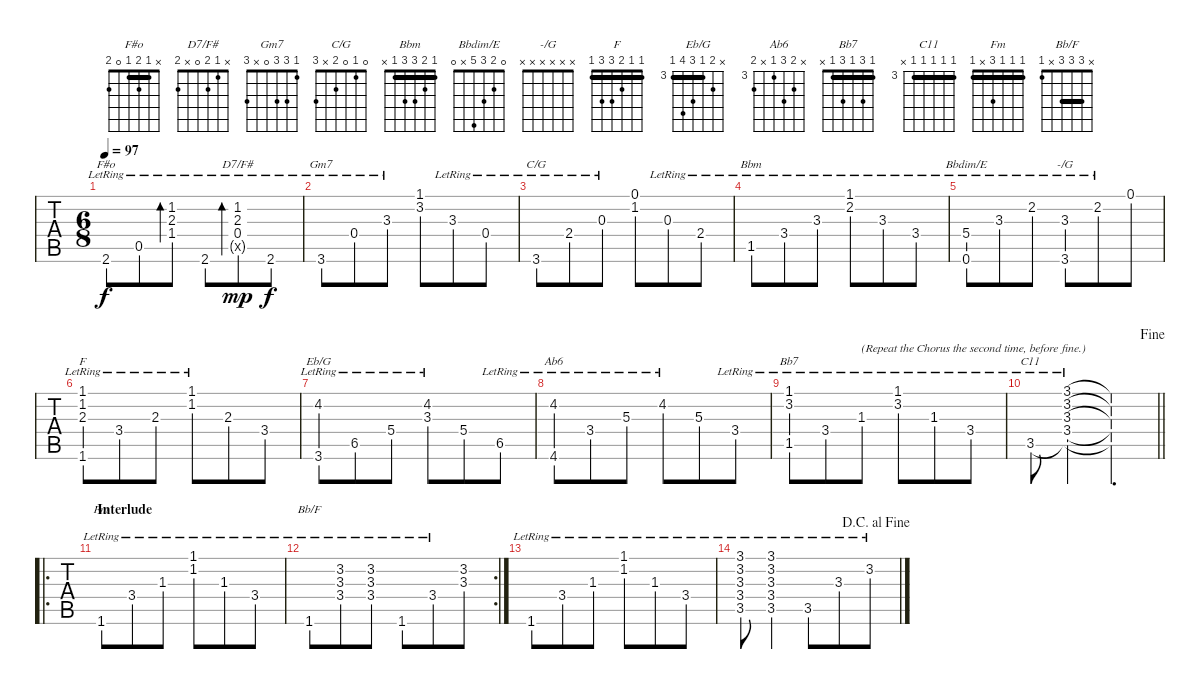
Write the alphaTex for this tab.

\track "" {instrument acousticguitarsteel}
\staff {tabs}
\tuning (E4 B3 G3 D3 A2 E2) {hide}
\chord ("F#o" x 1 2 1 0 2) {barre 1}
\chord ("D7/F#" x 1 2 0 x 2)
\chord ("Gm7" 1 3 3 0 x 3)
\chord ("C/G" 0 1 0 2 x 3)
\chord ("Bbm" 1 2 3 3 1 x) {barre 1}
\chord ("Bbdim/E" 0 2 3 5 x 0)
\chord ("-/G" x x x x x x)
\chord ("F" 1 1 2 3 3 1) {barre 1}
\chord ("Eb/G" x 4 3 5 6 3) {firstfret 3 barre 3}
\chord ("Ab6" x 4 5 3 x 4) {firstfret 3}
\chord ("Bb7" 1 3 1 3 1 x) {barre 1}
\chord ("C11" 3 3 3 3 3 x) {firstfret 3 barre 3}
\chord ("Fm" 1 1 1 3 x 1) {barre 1}
\chord ("Bb/F" x 3 3 3 x 1) {barre 3}
\ts (6 8)
\tempo 97
\clef g2
\ks f
2.6{lr}.8{ch "F#o" dy f} 0.5{lr}.8 (1.2{lr} 2.3{lr} 1.4{lr}).8{bd 60} 2.6{lr}.8 (1.2 2.3 0.4{lr} 0.5{g x}).8{bd 60 ch "D7/F#" dy mp} 2.6{lr}.8{dy f} |
3.6{lr}.8{ch "Gm7"} 0.4{lr}.8 3.3{lr}.8 (1.1 3.2).8 3.3{lr}.8 0.4{lr}.8 |
3.6{lr}.8{ch "C/G"} 2.4{lr}.8 0.3{lr}.8 (0.1 1.2).8 0.3{lr}.8 2.4{lr}.8 |
1.5{lr}.8{ch "Bbm"} 3.4{lr}.8 3.3{lr}.8 (1.1 2.2{lr}).8 3.3{lr}.8 3.4{lr}.8 |
(5.4{lr} 0.6{lr}).8{ch "Bbdim/E"} 3.3{lr}.8 2.2{lr}.8 (3.3 3.6{lr lf 1}).8{ch "-/G"} 2.2{lr}.8 0.1.8 |
(1.1{lr} 1.2{lr} 2.3{lr} 1.6{lr}).8{ch "F"} 3.4{lr}.8 2.3{lr}.8 (1.1 1.2{lr}).8 2.3.8 3.4.8 |
(4.2{lr} 3.6{lr}).8{ch "Eb/G"} 6.5{lr}.8 5.4{lr}.8 (4.2{lr} 3.3).8 5.4.8 6.5{lr}.8 |
(4.2{lr} 4.6{lr}).8{ch "Ab6"} 3.4{lr}.8 5.3{lr}.8 4.2{lr}.8 5.3.8 3.4{lr}.8 |
(1.1{lr} 3.2{lr} 1.5{lr}).8{ch "Bb7"} 3.4{lr}.8 1.3{lr}.8{txt "(Repeat the Chorus the second time, before fine.)"} (1.1{lr} 3.2{lr}).8 1.3{lr}.8 3.4{lr}.8 |
\jump fine
\barLineRight lightlight
3.5{lr}.8{ch "C11"} (3.1{lr} 3.2{lr} 3.3{lr} 3.4{lr} 3.5{t}).4 (3.1{t} 3.2{t} 3.3{t} 3.4{t} 3.5{t}).4{d} |
\ro
\section ("" "Interlude")
\ks fminor
1.6{lr}.8{ch "Fm"} 3.4{lr}.8 1.3{lr}.8 (1.1{lr} 1.2{lr}).8 1.3{lr}.8 3.4{lr}.8 |
\rc 2
1.6{lr}.8{ch "Bb/F"} (3.2{st lr} 3.3{st lr} 3.4{st lr}).8 (3.2{lr} 3.3{lr} 3.4{lr}).8 1.6{lr}.8 3.4{lr}.8 (3.2 3.3).8 |
1.6{lr}.8 3.4{lr}.8 1.3{lr}.8 (1.1{lr} 1.2{lr}).8 1.3{lr}.8 3.4{lr}.8 |
\jump dacapoalfine
(3.1{st lr} 3.2{st lr} 3.3{st lr} 3.4{st lr} 3.5{st lr}).8 (3.1{lr} 3.2{lr} 3.3{lr} 3.4{lr} 3.5{lr}).4 3.5{lr}.8 3.3{lr}.8 3.2{lr}.8
